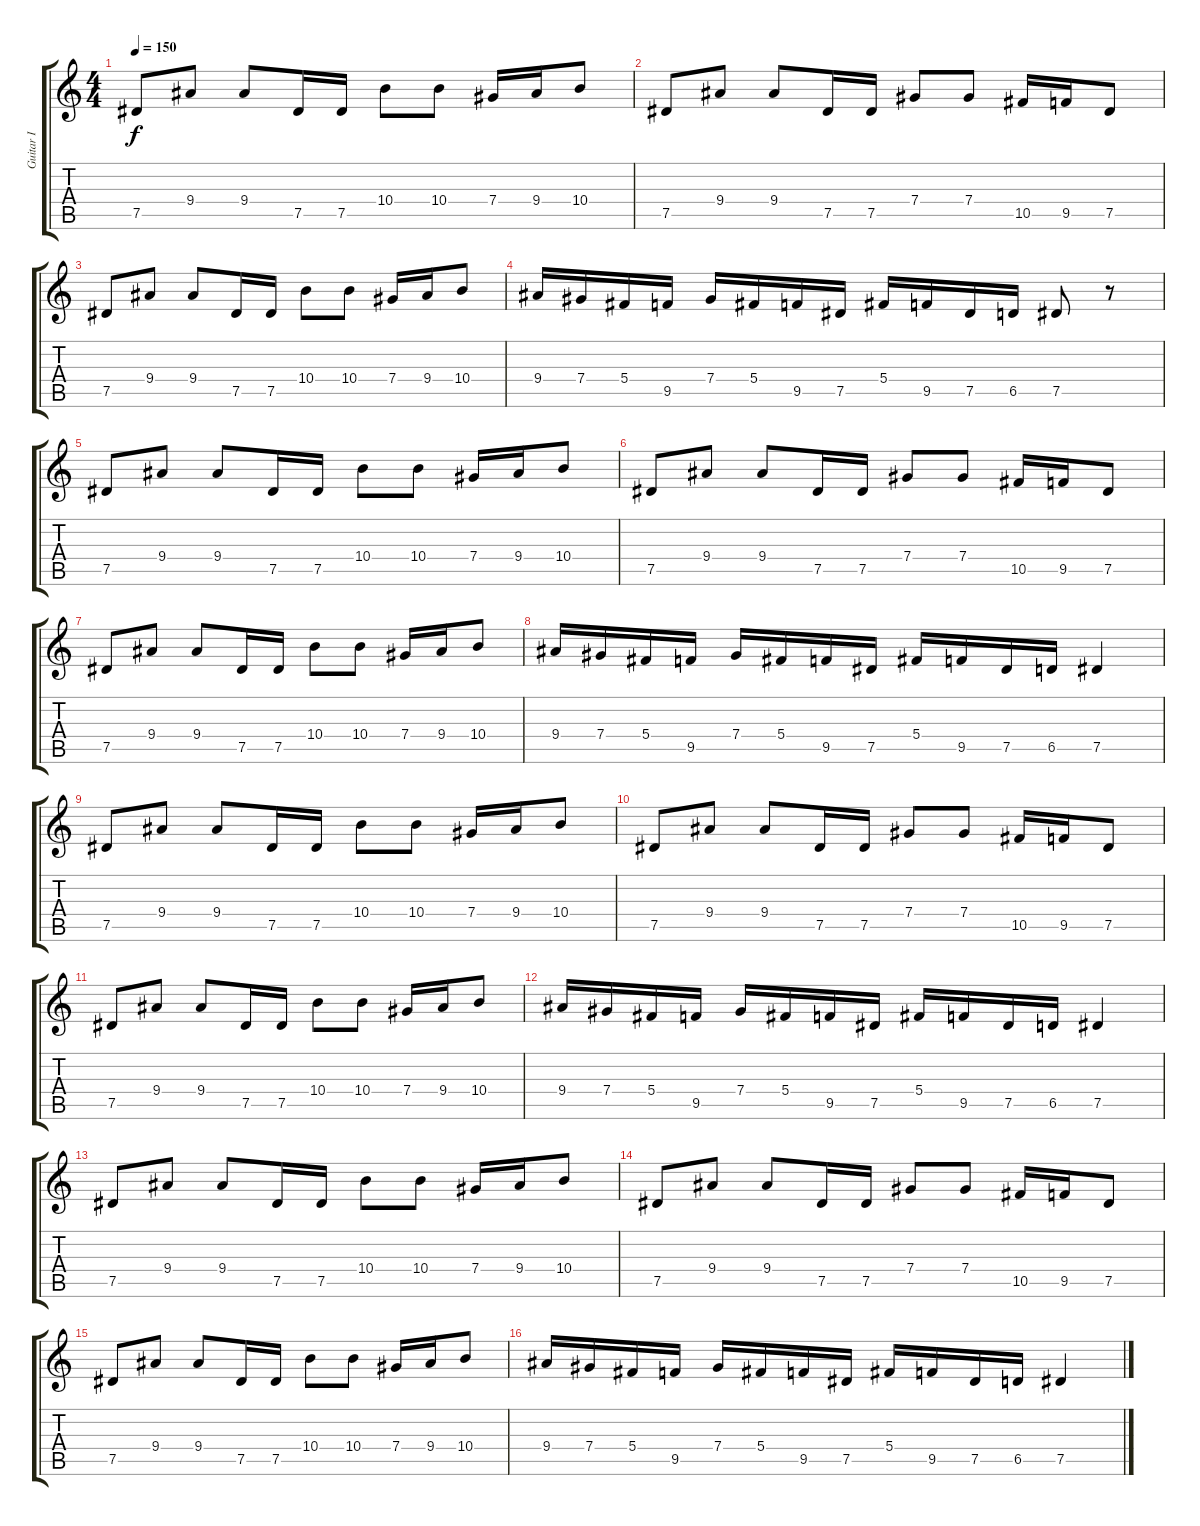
\track ("Guitar I" "Guitar I") {instrument distortionguitar}
\staff {score tabs}
\tuning (Eb4 Bb3 Gb3 Db3 Ab2 Eb2) {hide}
\ts (4 4)
\tempo 150
\clef g2
\ks c
7.5.8{dy f instrument distortionguitar} 9.4.8 9.4.8 7.5.16 7.5.16 10.4.8 10.4.8 7.4.16 9.4.16 10.4.8 |
7.5.8 9.4.8 9.4.8 7.5.16 7.5.16 7.4.8 7.4.8 10.5.16 9.5.16 7.5.8 |
7.5.8 9.4.8 9.4.8 7.5.16 7.5.16 10.4.8 10.4.8 7.4.16 9.4.16 10.4.8 |
9.4.16 7.4.16 5.4.16 9.5.16 7.4.16 5.4.16 9.5.16 7.5.16 5.4.16 9.5.16 7.5.16 6.5.16 7.5.8 r.8 |
7.5.8 9.4.8 9.4.8 7.5.16 7.5.16 10.4.8 10.4.8 7.4.16 9.4.16 10.4.8 |
7.5.8 9.4.8 9.4.8 7.5.16 7.5.16 7.4.8 7.4.8 10.5.16 9.5.16 7.5.8 |
7.5.8 9.4.8 9.4.8 7.5.16 7.5.16 10.4.8 10.4.8 7.4.16 9.4.16 10.4.8 |
9.4.16 7.4.16 5.4.16 9.5.16 7.4.16 5.4.16 9.5.16 7.5.16 5.4.16 9.5.16 7.5.16 6.5.16 7.5.4 |
7.5.8 9.4.8 9.4.8 7.5.16 7.5.16 10.4.8 10.4.8 7.4.16 9.4.16 10.4.8 |
7.5.8 9.4.8 9.4.8 7.5.16 7.5.16 7.4.8 7.4.8 10.5.16 9.5.16 7.5.8 |
7.5.8 9.4.8 9.4.8 7.5.16 7.5.16 10.4.8 10.4.8 7.4.16 9.4.16 10.4.8 |
9.4.16 7.4.16 5.4.16 9.5.16 7.4.16 5.4.16 9.5.16 7.5.16 5.4.16 9.5.16 7.5.16 6.5.16 7.5.4 |
7.5.8 9.4.8 9.4.8 7.5.16 7.5.16 10.4.8 10.4.8 7.4.16 9.4.16 10.4.8 |
7.5.8 9.4.8 9.4.8 7.5.16 7.5.16 7.4.8 7.4.8 10.5.16 9.5.16 7.5.8 |
7.5.8 9.4.8 9.4.8 7.5.16 7.5.16 10.4.8 10.4.8 7.4.16 9.4.16 10.4.8 |
9.4.16 7.4.16 5.4.16 9.5.16 7.4.16 5.4.16 9.5.16 7.5.16 5.4.16 9.5.16 7.5.16 6.5.16 7.5.4
